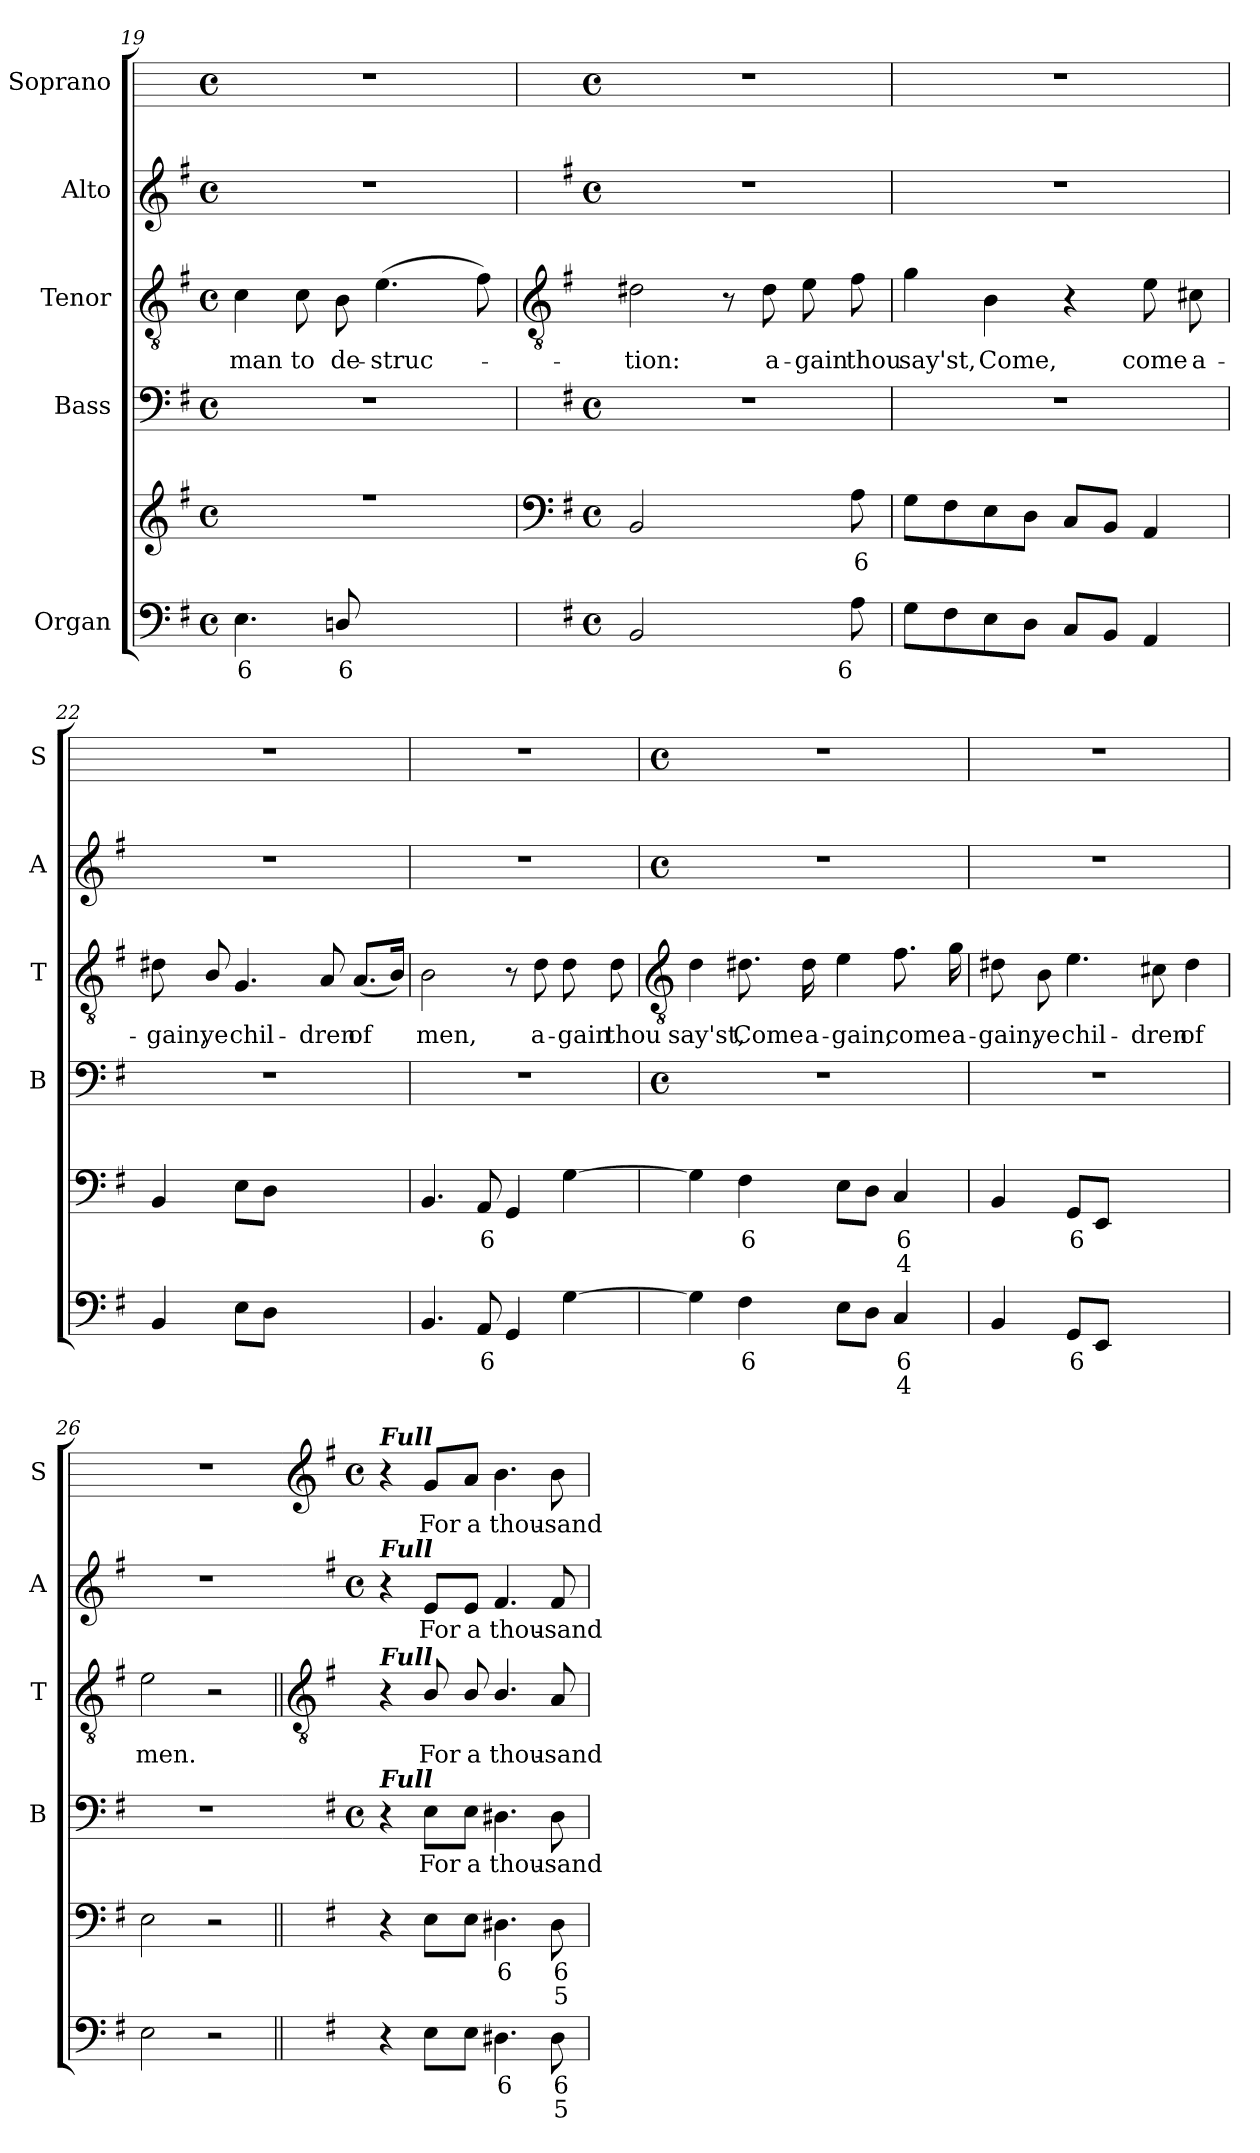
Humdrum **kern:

**kern	**text	**text	**kern	**text	**text	**kern	**text	**kern	**text	**kern	**text	**kern	**text
*part5	*part5	*part5	*part5	*part5	*part5	*part4	*part4	*part3	*part3	*part2	*part2	*part1	*part1
*staff6	*staff6	*staff6	*staff5	*staff5	*staff5	*staff4	*staff4	*staff3	*staff3	*staff2	*staff2	*staff1	*staff1
*I"Organ	*	*	*	*	*	*I"Bass	*	*I"Tenor	*	*I"Alto	*	*I"Soprano	*
*	*	*	*	*	*	*I'B	*	*I'T	*	*I'A	*	*I'S	*
*clefF4	*	*	*clefG2	*	*	*clefF4	*	*clefGv2	*	*clefG2	*	*	*
*k[f#]	*	*	*k[f#]	*	*	*k[f#]	*	*k[f#]	*	*k[f#]	*	*	*
*G:	*	*	*G:	*	*	*G:	*	*G:	*	*G:	*	*	*
*M4/4	*	*	*M4/4	*	*	*M4/4	*	*M4/4	*	*M4/4	*	*M4/4	*
*met(c)	*	*	*met(c)	*	*	*met(c)	*	*met(c)	*	*met(c)	*	*met(c)	*
=19	=19	=19	=19	=19	=19	=19	=19	=19	=19	=19	=19	=19	=19
!	!LO:LY:b	!	!	!	!	!	!	!	!LO:LY:b	!	!	!	!
*	*	*	*^	*	*	*	*	*	*	*	*	*	*
4.E	6	.	1r	1ryy	.	.	1r	.	4c	man	1r	.	1r	.
!	!	!	!	!	!	!	!	!	!	!LO:LY:b	!	!	!	!
.	.	.	.	.	.	.	.	.	8c	to	.	.	.	.
!	!LO:LY:b	!	!	!	!	!	!	!	!	!LO:LY:b	!	!	!	!
8Dn/	6	.	.	.	.	.	.	.	8B	de-	.	.	.	.
!	!LO:LY:b	!	!	!	!	!	!	!	!	!LO:LY:b	!	!	!	!
[4Cyy	7	.	.	.	.	.	.	.	(>4.e	-struc-	.	.	.	.
!	!LO:LY:b	!	!	!	!	!	!	!	!	!	!	!	!	!
4Cyy]	6	.	.	.	.	.	.	.	.	.	.	.	.	.
.	.	.	.	.	.	.	.	.	8f#)	.	.	.	.	.
*	*	*	*v	*v	*	*	*	*	*	*	*	*	*	*
!!LO:LB:g=z
=20	=20	=20	=20	=20	=20	=20	=20	=20	=20	=20	=20	=20	=20
*	*	*	*clefF4	*	*	*	*	*clefGv2	*	*	*	*	*
*k[f#]	*	*	*k[f#]	*	*	*	*	*	*	*	*	*	*
*G:	*	*	*G:	*	*	*	*	*	*	*	*	*	*
*M4/4	*	*	*M4/4	*	*	*M4/4	*	*	*	*M4/4	*	*M4/4	*
*met(c)	*	*	*met(c)	*	*	*met(c)	*	*	*	*met(c)	*	*met(c)	*
!	!	!	!	!	!	!	!	!	!LO:LY:b	!	!	!	!
2BB	.	.	2BB	.	.	1r	.	2d#X	tion:	1r	.	1r	.
[4Byy	.	.	[4Byy	.	.	.	.	8r	.	.	.	.	.
!	!	!	!	!	!	!	!	!	!LO:LY:b	!	!	!	!
.	.	.	.	.	.	.	.	8d#	a-	.	.	.	.
!	!LO:LY:b	!LO:LY:b	!	!LO:LY:b	!LO:LY:b	!	!	!	!LO:LY:b	!	!	!	!
8Byy]	6	4	8Byy]	6	4	.	.	8e	-gain	.	.	.	.
!	!LO:LY:b	!	!	!LO:LY:b	!	!	!	!	!LO:LY:b	!	!	!	!
8A	6	.	8A	6	.	.	.	8f#	thou	.	.	.	.
=21	=21	=21	=21	=21	=21	=21	=21	=21	=21	=21	=21	=21	=21
!	!	!	!	!	!	!	!	!	!LO:LY:b	!	!	!	!
8GL	.	.	8GL	.	.	1r	.	4g	say'st,	1r	.	1r	.
8F#	.	.	8F#	.	.	.	.	.	.	.	.	.	.
!	!	!	!	!	!	!	!	!	!LO:LY:b	!	!	!	!
8E	.	.	8E	.	.	.	.	4B	Come,	.	.	.	.
8DJ	.	.	8DJ	.	.	.	.	.	.	.	.	.	.
8CL	.	.	8CL	.	.	.	.	4r	.	.	.	.	.
8BBJ	.	.	8BBJ	.	.	.	.	.	.	.	.	.	.
!	!	!	!	!	!	!	!	!	!LO:LY:b	!	!	!	!
4AA	.	.	4AA	.	.	.	.	8e	come	.	.	.	.
!	!	!	!	!	!	!	!	!	!LO:LY:b	!	!	!	!
.	.	.	.	.	.	.	.	8c#X	a-	.	.	.	.
=22	=22	=22	=22	=22	=22	=22	=22	=22	=22	=22	=22	=22	=22
!	!	!	!	!	!	!	!	!	!LO:LY:b	!	!	!	!
4BB	.	.	4BB	.	.	1r	.	8d#X	-gain,	1r	.	1r	.
!	!	!	!	!	!	!	!	!	!LO:LY:b	!	!	!	!
.	.	.	.	.	.	.	.	8B/	ye	.	.	.	.
!	!	!	!	!	!	!	!	!	!LO:LY:b	!	!	!	!
8EL	.	.	8EL	.	.	.	.	4.G	chil-	.	.	.	.
8DJ	.	.	8DJ	.	.	.	.	.	.	.	.	.	.
!	!LO:LY:b	!	!	!LO:LY:b	!	!	!	!	!	!	!	!	!
[4Cyy	5	.	[4Cyy	5	.	.	.	.	.	.	.	.	.
!	!	!	!	!	!	!	!	!	!LO:LY:b	!	!	!	!
.	.	.	.	.	.	.	.	8A	-dren	.	.	.	.
!	!LO:LY:b	!	!	!LO:LY:b	!	!	!	!	!LO:LY:b	!	!	!	!
4Cyy]	6	.	4Cyy]	6	.	.	.	(<8.AL	of	.	.	.	.
.	.	.	.	.	.	.	.	16BJ)	.	.	.	.	.
=23	=23	=23	=23	=23	=23	=23	=23	=23	=23	=23	=23	=23	=23
!	!	!	!	!	!	!	!	!	!LO:LY:b	!	!	!	!
4.BB	.	.	4.BB	.	.	1r	.	2B	men,	1r	.	1r	.
!	!LO:LY:b	!	!	!LO:LY:b	!	!	!	!	!	!	!	!	!
8AAL	6	.	8AAL	6	.	.	.	.	.	.	.	.	.
4GG	.	.	4GG	.	.	.	.	8r	.	.	.	.	.
!	!	!	!	!	!	!	!	!	!LO:LY:b	!	!	!	!
.	.	.	.	.	.	.	.	8d	a-	.	.	.	.
!	!	!	!	!	!	!	!	!	!LO:LY:b	!	!	!	!
[4G	.	.	[4G	.	.	.	.	8d	-gain	.	.	.	.
!	!	!	!	!	!	!	!	!	!LO:LY:b	!	!	!	!
.	.	.	.	.	.	.	.	8d	thou	.	.	.	.
!!LO:LB:g=z
=24	=24	=24	=24	=24	=24	=24	=24	=24	=24	=24	=24	=24	=24
*	*	*	*	*	*	*	*	*clefGv2	*	*	*	*	*
*	*	*	*	*	*	*M4/4	*	*	*	*M4/4	*	*M4/4	*
*	*	*	*	*	*	*met(c)	*	*	*	*met(c)	*	*met(c)	*
!	!	!	!	!	!	!	!	!	!LO:LY:b	!	!	!	!
4G]	.	.	4G]	.	.	1r	.	4d	say'st,	1r	.	1r	.
!	!LO:LY:b	!	!	!LO:LY:b	!	!	!	!	!LO:LY:b	!	!	!	!
4F#	6	.	4F#	6	.	.	.	8.d#X	Come	.	.	.	.
!	!	!	!	!	!	!	!	!	!LO:LY:b	!	!	!	!
.	.	.	.	.	.	.	.	16d#	a-	.	.	.	.
!	!	!	!	!	!	!	!	!	!LO:LY:b	!	!	!	!
8EL	.	.	8EL	.	.	.	.	4e	-gain,	.	.	.	.
8DJ	.	.	8DJ	.	.	.	.	.	.	.	.	.	.
!	!LO:LY:b	!LO:LY:b	!	!LO:LY:b	!LO:LY:b	!	!	!	!LO:LY:b	!	!	!	!
4C	6	4	4C	6	4	.	.	8.f#	come	.	.	.	.
!	!	!	!	!	!	!	!	!	!LO:LY:b	!	!	!	!
.	.	.	.	.	.	.	.	16g	a-	.	.	.	.
=25	=25	=25	=25	=25	=25	=25	=25	=25	=25	=25	=25	=25	=25
!	!	!	!	!	!	!	!	!	!LO:LY:b	!	!	!	!
4BB	.	.	4BB	.	.	1r	.	8d#X	-gain,	1r	.	1r	.
!	!	!	!	!	!	!	!	!	!LO:LY:b	!	!	!	!
.	.	.	.	.	.	.	.	8B	ye	.	.	.	.
!	!LO:LY:b	!	!	!LO:LY:b	!	!	!	!	!LO:LY:b	!	!	!	!
8GGL	6	.	8GGL	6	.	.	.	4.e	chil-	.	.	.	.
8EEJ	.	.	8EEJ	.	.	.	.	.	.	.	.	.	.
!	!LO:LY:b	!	!	!LO:LY:b	!	!	!	!	!	!	!	!	!
[4BByy	4	.	[4BByy	4	.	.	.	.	.	.	.	.	.
!	!	!	!	!	!	!	!	!	!LO:LY:b	!	!	!	!
.	.	.	.	.	.	.	.	8c#X	-dren	.	.	.	.
!	!LO:LY:b	!	!	!LO:LY:b	!	!	!	!	!LO:LY:b	!	!	!	!
4BByy]	3	.	4BByy]	3	.	.	.	4d#	of	.	.	.	.
=26	=26	=26	=26	=26	=26	=26	=26	=26	=26	=26	=26	=26	=26
!	!	!	!	!	!	!	!	!	!LO:LY:b	!	!	!	!
2E	.	.	2E	.	.	1r	.	2e	men.	1r	.	1r	.
2r	.	.	2r	.	.	.	.	2r	.	.	.	.	.
!!LO:LB:g=z
=27||	=27	=27	=27||	=27	=27	=27	=27	=27||	=27	=27	=27	=27	=27
*	*	*	*	*	*	*	*	*clefGv2	*	*	*	*clefG2	*
*	*	*	*	*	*	*k[f#]	*	*	*	*k[f#]	*	*k[f#]	*
*	*	*	*	*	*	*G:	*	*	*	*G:	*	*G:	*
*	*	*	*	*	*	*M4/4	*	*	*	*M4/4	*	*M4/4	*
*	*	*	*	*	*	*met(c)	*	*	*	*met(c)	*	*met(c)	*
!	!	!	!	!	!	!	!	!	!	!	!	!LO:TX:a:Bi:t=Full	!
!	!	!	!	!	!	!	!	!	!	!LO:TX:a:Bi:t=Full	!	!	!
!	!	!	!	!	!	!	!	!LO:TX:a:Bi:t=Full	!	!	!	!	!
!	!	!	!	!	!	!LO:TX:a:Bi:t=Full	!	!	!	!	!	!	!
4r	.	.	4r	.	.	4r	.	4r	.	4r	.	4r	.
!	!	!	!	!	!	!	!LO:LY:b	!	!LO:LY:b	!	!LO:LY:b	!	!LO:LY:b
8EL	.	.	8EL	.	.	8E\L	For	8B/	For	8e/L	For	8g/L	For
!	!	!	!	!	!	!	!LO:LY:b	!	!LO:LY:b	!	!LO:LY:b	!	!LO:LY:b
8EJ	.	.	8EJ	.	.	8E\J	a	8B/	a	8e/J	a	8a/J	a
!	!LO:LY:b	!	!	!LO:LY:b	!	!	!LO:LY:b	!	!LO:LY:b	!	!LO:LY:b	!	!LO:LY:b
4.D#X	6	.	4.D#X	6	.	4.D#X	thou-	4.B/	thou-	4.f#	thou-	4.b	thou-
!	!LO:LY:b	!LO:LY:b	!	!LO:LY:b	!LO:LY:b	!	!LO:LY:b	!	!LO:LY:b	!	!LO:LY:b	!	!LO:LY:b
8D#	6	5	8D#	6	5	8D#	-sand	8A	-sand	8f#	-sand	8b	-sand
=	=	=	=	=	=	=	=	=	=	=	=	=	=
*-	*-	*-	*-	*-	*-	*-	*-	*-	*-	*-	*-	*-	*-
